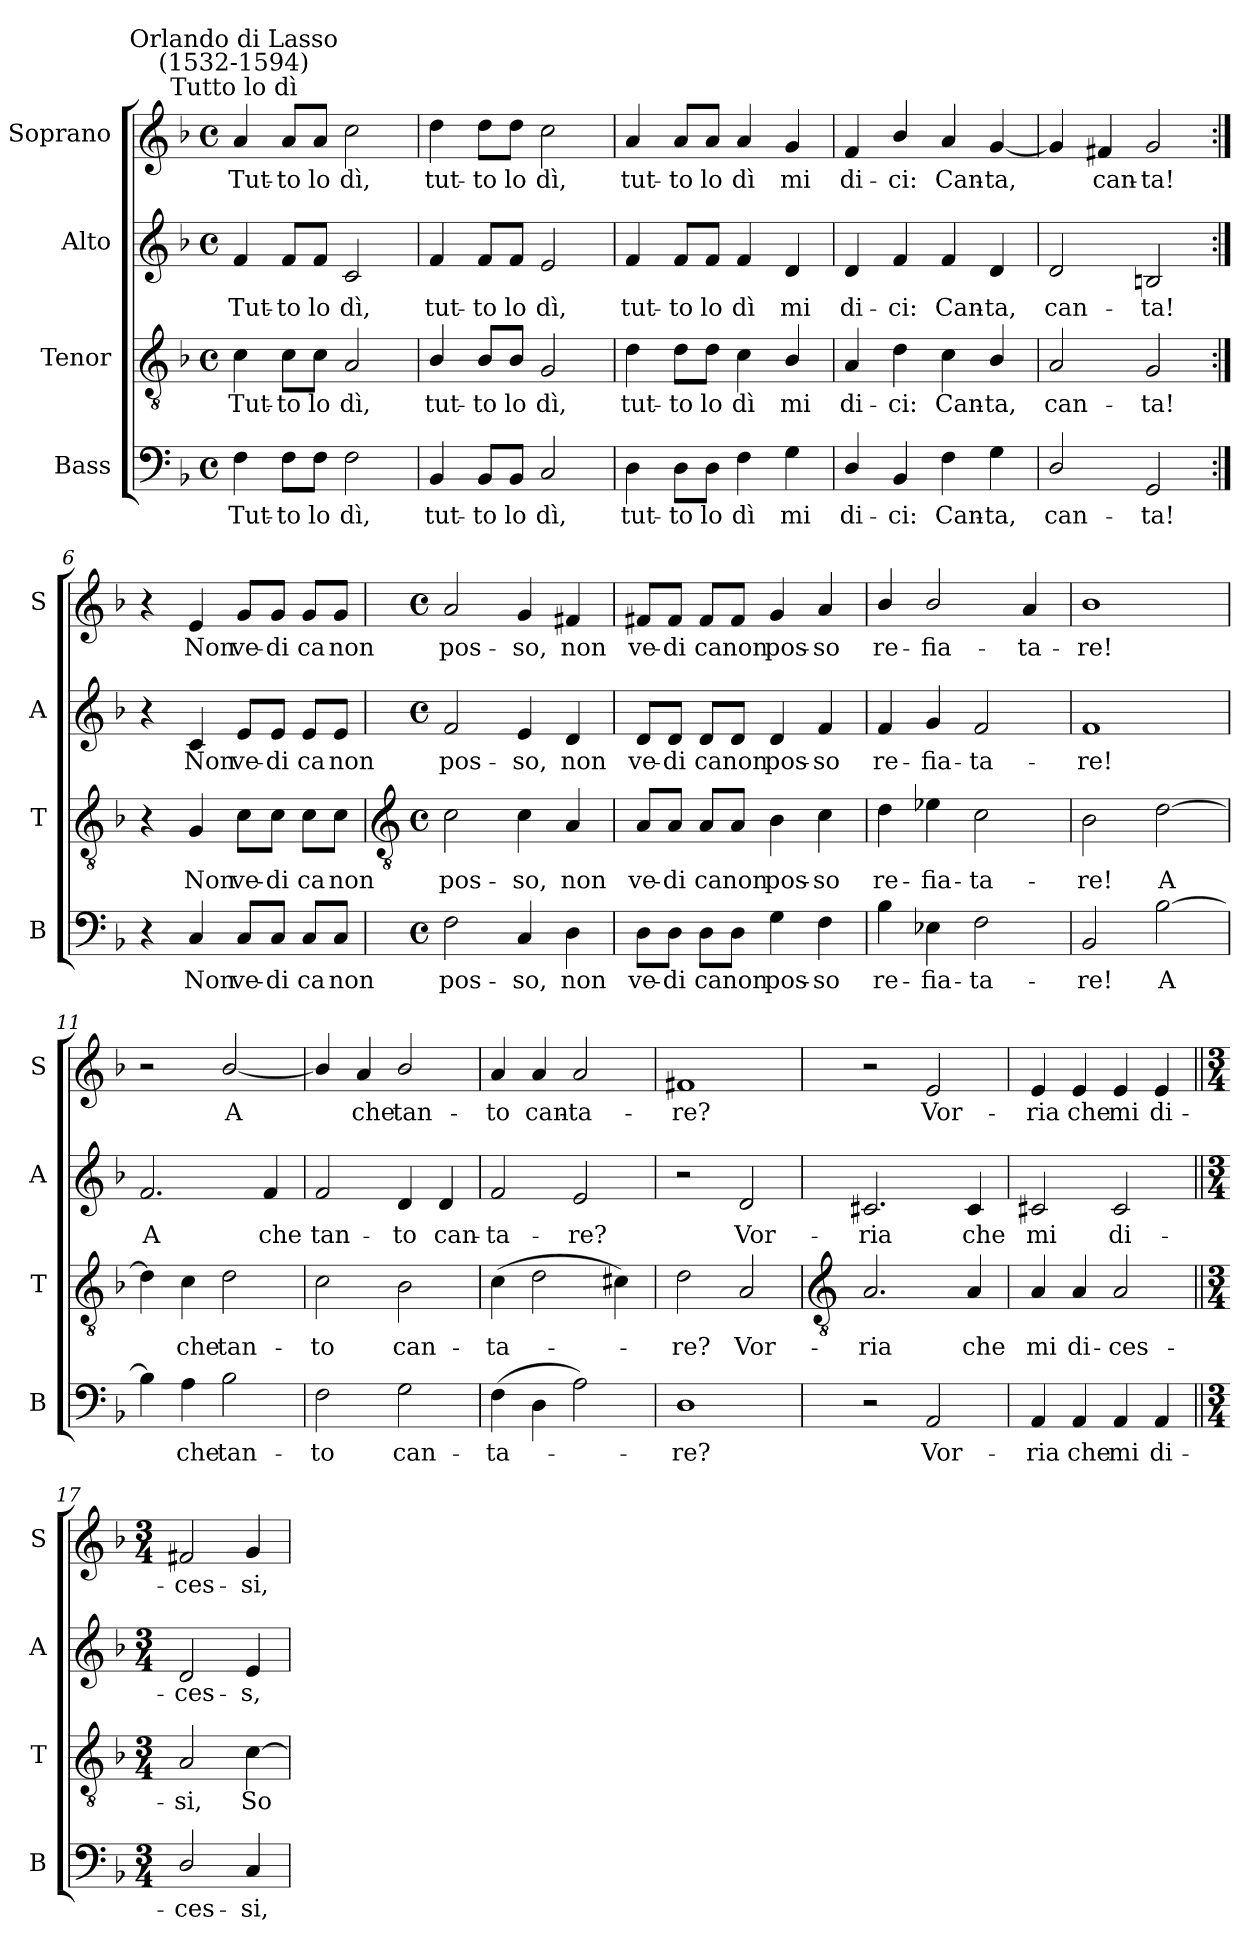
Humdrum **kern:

**kern	**text	**kern	**text	**kern	**text	**kern	**text
*part4	*part4	*part3	*part3	*part2	*part2	*part1	*part1
*staff4	*staff4	*staff3	*staff3	*staff2	*staff2	*staff1	*staff1
*I"Bass	*	*I"Tenor	*	*I"Alto	*	*I"Soprano	*
*I'B	*	*I'T	*	*I'A	*	*I'S	*
*clefF4	*	*clefGv2	*	*clefG2	*	*clefG2	*
*k[b-]	*	*k[b-]	*	*k[b-]	*	*k[b-]	*
*F:	*	*F:	*	*F:	*	*F:	*
*M4/4	*	*M4/4	*	*M4/4	*	*M4/4	*
*met(c)	*	*met(c)	*	*met(c)	*	*met(c)	*
=1	=1	=1	=1	=1	=1	=1	=1
!	!	!	!	!	!	!LO:TX:a:cj:t=Tutto lo dì	!
!	!	!	!	!	!	!LO:TX:a:cj:t=Orlando di Lasso\n(1532-1594)	!
!	!LO:LY:b	!	!LO:LY:b	!	!LO:LY:b	!	!LO:LY:b
4F	Tut-	4c	Tut-	4f	Tut-	4a	Tut-
!	!LO:LY:b	!	!LO:LY:b	!	!LO:LY:b	!	!LO:LY:b
8F\L	-to	8c\L	-to	8f/L	-to	8a/L	-to
!	!LO:LY:b	!	!LO:LY:b	!	!LO:LY:b	!	!LO:LY:b
8F\J	lo	8c\J	lo	8f/J	lo	8a/J	lo
!	!LO:LY:b	!	!LO:LY:b	!	!LO:LY:b	!	!LO:LY:b
2F	dì,	2A	dì,	2c	dì,	2cc	dì,
=2	=2	=2	=2	=2	=2	=2	=2
!	!LO:LY:b	!	!LO:LY:b	!	!LO:LY:b	!	!LO:LY:b
4BB-	tut-	4B-/	tut-	4f	tut-	4dd	tut-
!	!LO:LY:b	!	!LO:LY:b	!	!LO:LY:b	!	!LO:LY:b
8BB-/L	-to	8B-/L	-to	8f/L	-to	8dd\L	-to
!	!LO:LY:b	!	!LO:LY:b	!	!LO:LY:b	!	!LO:LY:b
8BB-/J	lo	8B-/J	lo	8f/J	lo	8dd\J	lo
!	!LO:LY:b	!	!LO:LY:b	!	!LO:LY:b	!	!LO:LY:b
2C	dì,	2G	dì,	2e	dì,	2cc	dì,
=3	=3	=3	=3	=3	=3	=3	=3
!	!LO:LY:b	!	!LO:LY:b	!	!LO:LY:b	!	!LO:LY:b
4D	tut-	4d	tut-	4f	tut-	4a	tut-
!	!LO:LY:b	!	!LO:LY:b	!	!LO:LY:b	!	!LO:LY:b
8D\L	-to	8d\L	-to	8f/L	-to	8a/L	-to
!	!LO:LY:b	!	!LO:LY:b	!	!LO:LY:b	!	!LO:LY:b
8D\J	lo	8d\J	lo	8f/J	lo	8a/J	lo
!	!LO:LY:b	!	!LO:LY:b	!	!LO:LY:b	!	!LO:LY:b
4F	dì	4c	dì	4f	dì	4a	dì
!	!LO:LY:b	!	!LO:LY:b	!	!LO:LY:b	!	!LO:LY:b
4G	mi	4B-/	mi	4d	mi	4g	mi
=4	=4	=4	=4	=4	=4	=4	=4
!	!LO:LY:b	!	!LO:LY:b	!	!LO:LY:b	!	!LO:LY:b
4D/	di-	4A	di-	4d	di-	4f	di-
!	!LO:LY:b	!	!LO:LY:b	!	!LO:LY:b	!	!LO:LY:b
4BB-	-ci:	4d	-ci:	4f	-ci:	4b-/	-ci:
!	!LO:LY:b	!	!LO:LY:b	!	!LO:LY:b	!	!LO:LY:b
4F	Can-	4c	Can-	4f	Can-	4a	Can-
!	!LO:LY:b	!	!LO:LY:b	!	!LO:LY:b	!	!LO:LY:b
4G	-ta,	4B-/	-ta,	4d	-ta,	[4g	-ta,
=5	=5	=5	=5	=5	=5	=5	=5
!	!LO:LY:b	!	!LO:LY:b	!	!LO:LY:b	!	!
2D/	can-	2A	can-	2d	can-	4g]	.
!	!	!	!	!	!	!	!LO:LY:b
.	.	.	.	.	.	4f#X	can-
!	!LO:LY:b	!	!LO:LY:b	!	!LO:LY:b	!	!LO:LY:b
2GG	-ta!	2G	-ta!	2Bn	-ta!	2g	-ta!
=6:|!	=6:|!	=6:|!	=6:|!	=6:|!	=6:|!	=6:|!	=6:|!
4r	.	4r	.	4r	.	4r	.
!	!LO:LY:b	!	!LO:LY:b	!	!LO:LY:b	!	!LO:LY:b
4C	Non	4G	Non	4c	Non	4e	Non
!	!LO:LY:b	!	!LO:LY:b	!	!LO:LY:b	!	!LO:LY:b
8C/L	ve-	8c\L	ve-	8e/L	ve-	8g/L	ve-
!	!LO:LY:b	!	!LO:LY:b	!	!LO:LY:b	!	!LO:LY:b
8C/J	-di	8c\J	-di	8e/J	-di	8g/J	-di
!	!LO:LY:b	!	!LO:LY:b	!	!LO:LY:b	!	!LO:LY:b
8C/L	ca	8c\L	ca	8e/L	ca	8g/L	ca
!	!LO:LY:b	!	!LO:LY:b	!	!LO:LY:b	!	!LO:LY:b
8C/J	non	8c\J	non	8e/J	non	8g/J	non
!!LO:LB:g=z
=7	=7	=7	=7	=7	=7	=7	=7
*	*	*clefGv2	*	*	*	*	*
*M4/4	*	*M4/4	*	*M4/4	*	*M4/4	*
*met(c)	*	*met(c)	*	*met(c)	*	*met(c)	*
!	!LO:LY:b	!	!LO:LY:b	!	!LO:LY:b	!	!LO:LY:b
2F	pos-	2c	pos-	2f	pos-	2a	pos-
!	!LO:LY:b	!	!LO:LY:b	!	!LO:LY:b	!	!LO:LY:b
4C	-so,	4c	-so,	4e	-so,	4g	-so,
!	!LO:LY:b	!	!LO:LY:b	!	!LO:LY:b	!	!LO:LY:b
4D	non	4A	non	4d	non	4f#X	non
=8	=8	=8	=8	=8	=8	=8	=8
!	!LO:LY:b	!	!LO:LY:b	!	!LO:LY:b	!	!LO:LY:b
8D\L	ve-	8A/L	ve-	8d/L	ve-	8f#X/L	ve-
!	!LO:LY:b	!	!LO:LY:b	!	!LO:LY:b	!	!LO:LY:b
8D\J	-di	8A/J	-di	8d/J	-di	8f#/J	-di
!	!LO:LY:b	!	!LO:LY:b	!	!LO:LY:b	!	!LO:LY:b
8D\L	ca	8A/L	ca	8d/L	ca	8f#/L	ca
!	!LO:LY:b	!	!LO:LY:b	!	!LO:LY:b	!	!LO:LY:b
8D\J	non	8A/J	non	8d/J	non	8f#/J	non
!	!LO:LY:b	!	!LO:LY:b	!	!LO:LY:b	!	!LO:LY:b
4G	pos-	4B-	pos-	4d	pos-	4g	pos-
!	!LO:LY:b	!	!LO:LY:b	!	!LO:LY:b	!	!LO:LY:b
4F	-so	4c	-so	4f	-so	4a	-so
=9	=9	=9	=9	=9	=9	=9	=9
!	!LO:LY:b	!	!LO:LY:b	!	!LO:LY:b	!	!LO:LY:b
4B-	re-	4d	re-	4f	re-	4b-/	re-
!	!LO:LY:b	!	!LO:LY:b	!	!LO:LY:b	!	!LO:LY:b
4E-X	-fia-	4e-X	-fia-	4g	-fia-	2b-/	-fia-
!	!LO:LY:b	!	!LO:LY:b	!	!LO:LY:b	!	!
2F	-ta-	2c	-ta-	2f	-ta-	.	.
!	!	!	!	!	!	!	!LO:LY:b
.	.	.	.	.	.	4a	-ta-
=10	=10	=10	=10	=10	=10	=10	=10
!	!LO:LY:b	!	!LO:LY:b	!	!LO:LY:b	!	!LO:LY:b
2BB-	-re!	2B-	-re!	1f	-re!	1b-	-re!
!	!LO:LY:b	!	!LO:LY:b	!	!	!	!
[2B-	A	[2d	A	.	.	.	.
=11	=11	=11	=11	=11	=11	=11	=11
!	!	!	!	!	!LO:LY:b	!	!
4B-]	.	4d]	.	2.f	A	2r	.
!	!LO:LY:b	!	!LO:LY:b	!	!	!	!
4A	che	4c	che	.	.	.	.
!	!LO:LY:b	!	!LO:LY:b	!	!	!	!LO:LY:b
2B-	tan-	2d	tan-	.	.	[2b-/	A
!	!	!	!	!	!LO:LY:b	!	!
.	.	.	.	4f	che	.	.
=12	=12	=12	=12	=12	=12	=12	=12
!	!LO:LY:b	!	!LO:LY:b	!	!LO:LY:b	!	!
2F	-to	2c	-to	2f	tan-	4b-/]	.
!	!	!	!	!	!	!	!LO:LY:b
.	.	.	.	.	.	4a	che
!	!LO:LY:b	!	!LO:LY:b	!	!LO:LY:b	!	!LO:LY:b
2G	can-	2B-	can-	4d	-to	2b-/	tan-
!	!	!	!	!	!LO:LY:b	!	!
.	.	.	.	4d	can-	.	.
=13	=13	=13	=13	=13	=13	=13	=13
!	!LO:LY:b	!	!LO:LY:b	!	!LO:LY:b	!	!LO:LY:b
(>4F	-ta-	(>4c	-ta-	2f	-ta-	4a	-to
!	!	!	!	!	!	!	!LO:LY:b
4D	.	2d	.	.	.	4a	can-
!	!	!	!	!	!LO:LY:b	!	!LO:LY:b
2A)	.	.	.	2e	-re?	2a	-ta-
.	.	4c#X)	.	.	.	.	.
=14	=14	=14	=14	=14	=14	=14	=14
!	!LO:LY:b	!	!LO:LY:b	!	!	!	!LO:LY:b
1D	re?	2d	re?	2r	.	1f#X	-re?
!	!	!	!LO:LY:b	!	!LO:LY:b	!	!
.	.	2A	Vor-	2d	Vor-	.	.
!!LO:LB:g=z
=15	=15	=15	=15	=15	=15	=15	=15
*	*	*clefGv2	*	*	*	*	*
!	!	!	!LO:LY:b	!	!LO:LY:b	!	!
2r	.	2.A	-ria	2.c#X	-ria	2r	.
!	!LO:LY:b	!	!	!	!	!	!LO:LY:b
2AA	Vor-	.	.	.	.	2e	Vor-
!	!	!	!LO:LY:b	!	!LO:LY:b	!	!
.	.	4A	che	4c#	che	.	.
=16	=16	=16	=16	=16	=16	=16	=16
!	!LO:LY:b	!	!LO:LY:b	!	!LO:LY:b	!	!LO:LY:b
4AA	-ria	4A	mi	2c#X	mi	4e	-ria
!	!LO:LY:b	!	!LO:LY:b	!	!	!	!LO:LY:b
4AA	che	4A	di-	.	.	4e	che
!	!LO:LY:b	!	!LO:LY:b	!	!LO:LY:b	!	!LO:LY:b
4AA	mi	2A	-ces-	2c#	di-	4e	mi
!	!LO:LY:b	!	!	!	!	!	!LO:LY:b
4AA	di-	.	.	.	.	4e	di-
=17||	=17||	=17||	=17||	=17||	=17||	=17||	=17||
*M3/4	*	*M3/4	*	*M3/4	*	*M3/4	*
!	!LO:LY:b	!	!LO:LY:b	!	!LO:LY:b	!	!LO:LY:b
2D/	-ces-	2A	-si,	2d	-ces-	2f#X	-ces-
!	!LO:LY:b	!	!LO:LY:b	!	!LO:LY:b	!	!LO:LY:b
4C	-si,	[4c	So-	4e	-s,	4g	-si,
=	=	=	=	=	=	=	=
*-	*-	*-	*-	*-	*-	*-	*-
